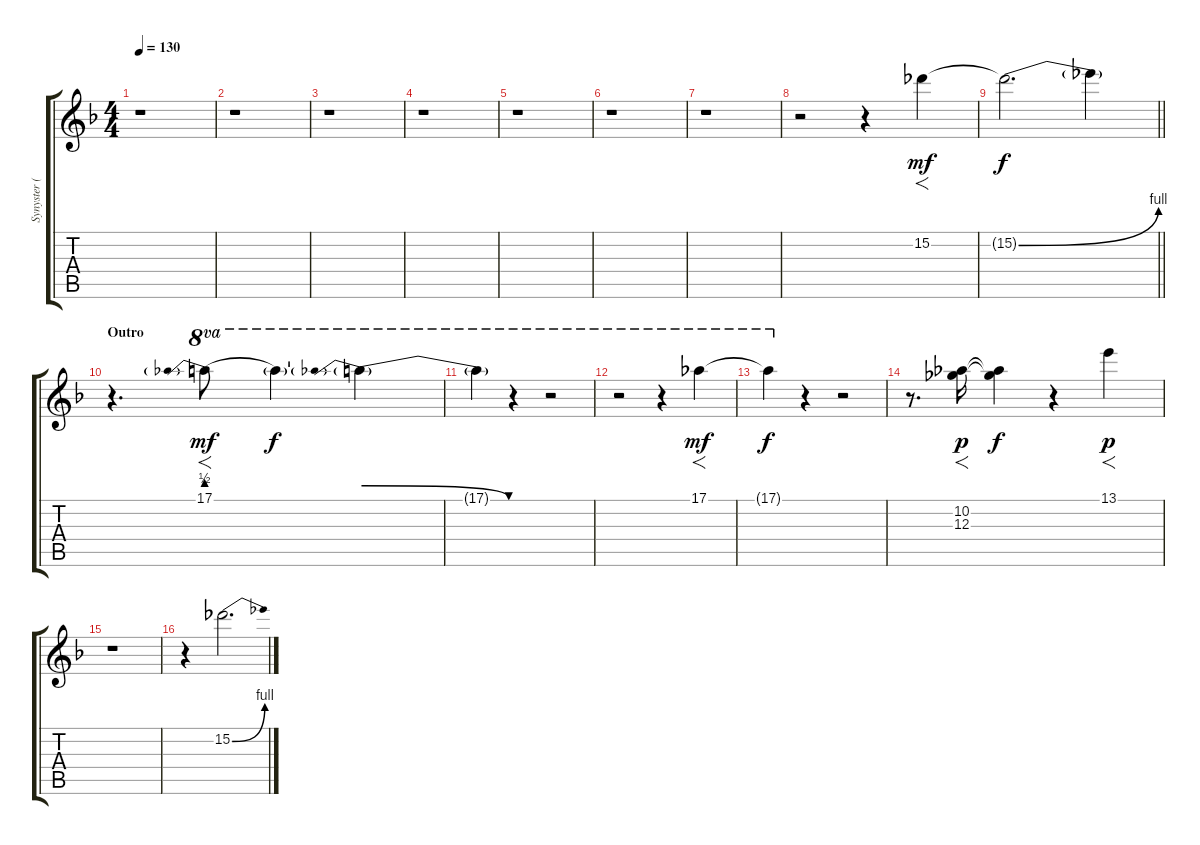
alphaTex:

\track ("Synyster ( w/ reverb + delay )" "Synyster (") {instrument electricguitarjazz}
\staff {score tabs}
\tuning (Eb4 Bb3 Gb3 Db3 Ab2 Db2) {hide}
\ts (4 4)
\tempo 130
\clef g2
\ks f
r.1{dy mf} |
r.1 |
r.1 |
r.1 |
r.1 |
r.1 |
r.1 |
r.2 r.4 15.2.4{f} |
\barLineRight lightlight
15.2{be (bend 0 0 60 4) t}.2{d dy f} 15.2{t}.4 |
\section ("" "Outro")
r.4{d} 17.1{be (prebend 0 2 60 2)}.8{f ot 8va dy mf} 17.1{t}.4{ot 8va dy f} 17.1{be (prebendrelease 0 2 60 0) t}.4{ot 8va} |
17.1{t}.4{ot 8va} r.4{ot 8va} r.2{ot 8va} |
r.2{ot 8va} r.4{ot 8va} 17.1.4{f ot 8va dy mf} |
17.1{t}.4{ot 8va dy f} r.4 r.2 |
r.8{d} (10.2 12.3).16{f dy p} (10.2{t} 12.3{t}).4{dy f} r.4 13.1.4{f dy p} |
r.1 |
r.4 15.2{be (bend 0 0 60 4)}.2{d}
